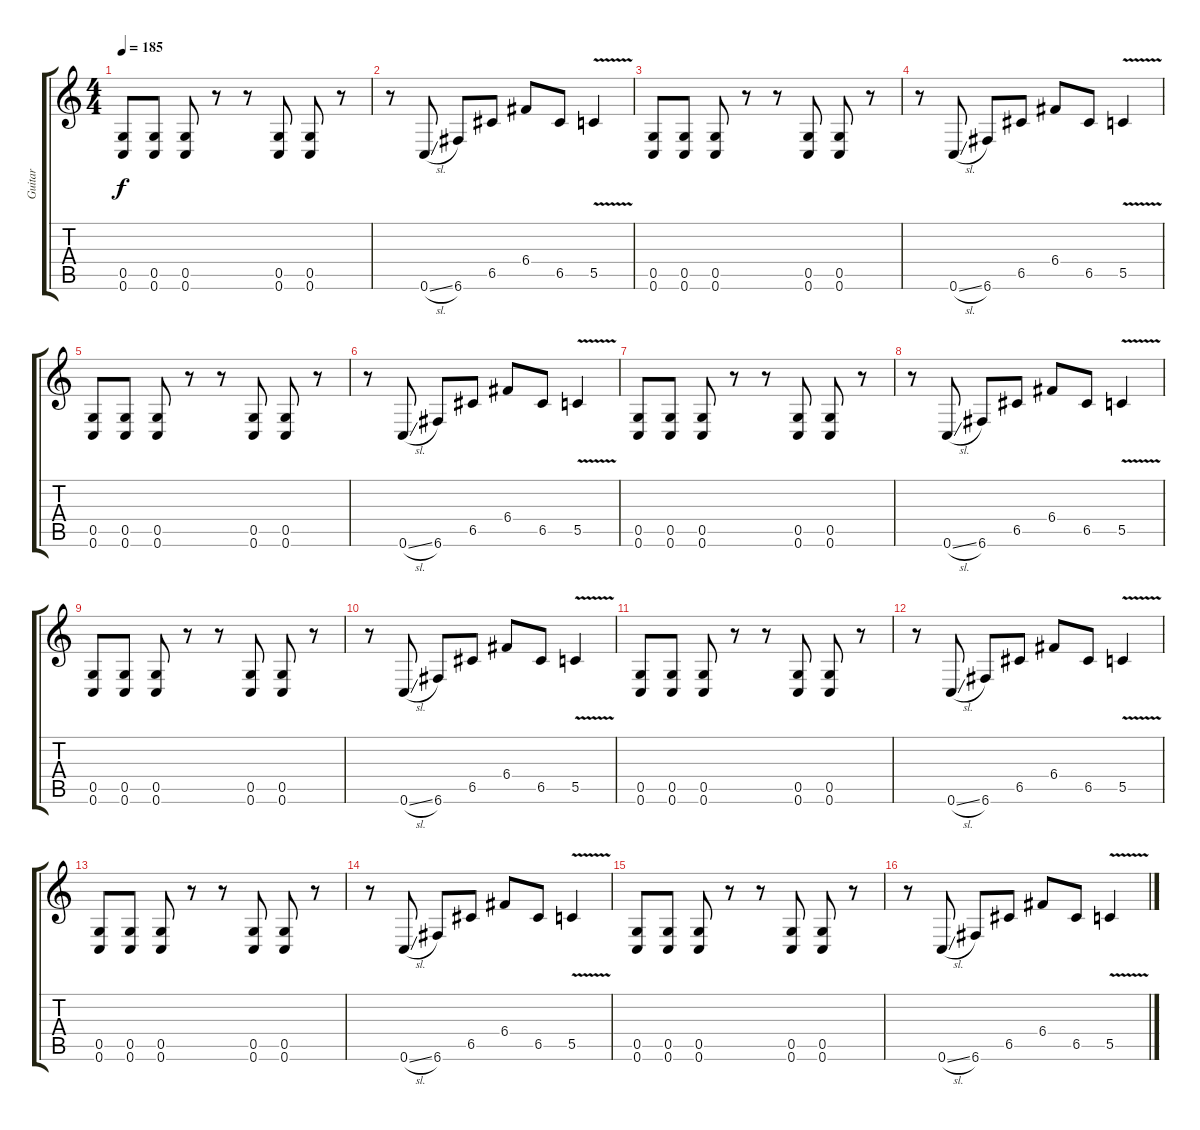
\track ("Guitar" "Guitar") {instrument overdrivenguitar}
\staff {score tabs}
\tuning (D4 A3 F3 C3 G2 C2) {hide}
\ts (4 4)
\tempo 185
\clef g2
\ks c
(0.5 0.6).8{dy f} (0.5 0.6).8 (0.5 0.6).8 r.8 r.8 (0.5 0.6).8 (0.5 0.6).8 r.8 |
r.8 0.6{sl}.8 6.6.8 6.5.8 6.4.8 6.5.8 5.5{v}.4 |
(0.5 0.6).8 (0.5 0.6).8 (0.5 0.6).8 r.8 r.8 (0.5 0.6).8 (0.5 0.6).8 r.8 |
r.8 0.6{sl}.8 6.6.8 6.5.8 6.4.8 6.5.8 5.5{v}.4 |
(0.5 0.6).8 (0.5 0.6).8 (0.5 0.6).8 r.8 r.8 (0.5 0.6).8 (0.5 0.6).8 r.8 |
r.8 0.6{sl}.8 6.6.8 6.5.8 6.4.8 6.5.8 5.5{v}.4 |
(0.5 0.6).8 (0.5 0.6).8 (0.5 0.6).8 r.8 r.8 (0.5 0.6).8 (0.5 0.6).8 r.8 |
r.8 0.6{sl}.8 6.6.8 6.5.8 6.4.8 6.5.8 5.5{v}.4 |
(0.5 0.6).8 (0.5 0.6).8 (0.5 0.6).8 r.8 r.8 (0.5 0.6).8 (0.5 0.6).8 r.8 |
r.8 0.6{sl}.8 6.6.8 6.5.8 6.4.8 6.5.8 5.5{v}.4 |
(0.5 0.6).8 (0.5 0.6).8 (0.5 0.6).8 r.8 r.8 (0.5 0.6).8 (0.5 0.6).8 r.8 |
r.8 0.6{sl}.8 6.6.8 6.5.8 6.4.8 6.5.8 5.5{v}.4 |
(0.5 0.6).8 (0.5 0.6).8 (0.5 0.6).8 r.8 r.8 (0.5 0.6).8 (0.5 0.6).8 r.8 |
r.8 0.6{sl}.8 6.6.8 6.5.8 6.4.8 6.5.8 5.5{v}.4 |
(0.5 0.6).8 (0.5 0.6).8 (0.5 0.6).8 r.8 r.8 (0.5 0.6).8 (0.5 0.6).8 r.8 |
r.8 0.6{sl}.8 6.6.8 6.5.8 6.4.8 6.5.8 5.5{v}.4
